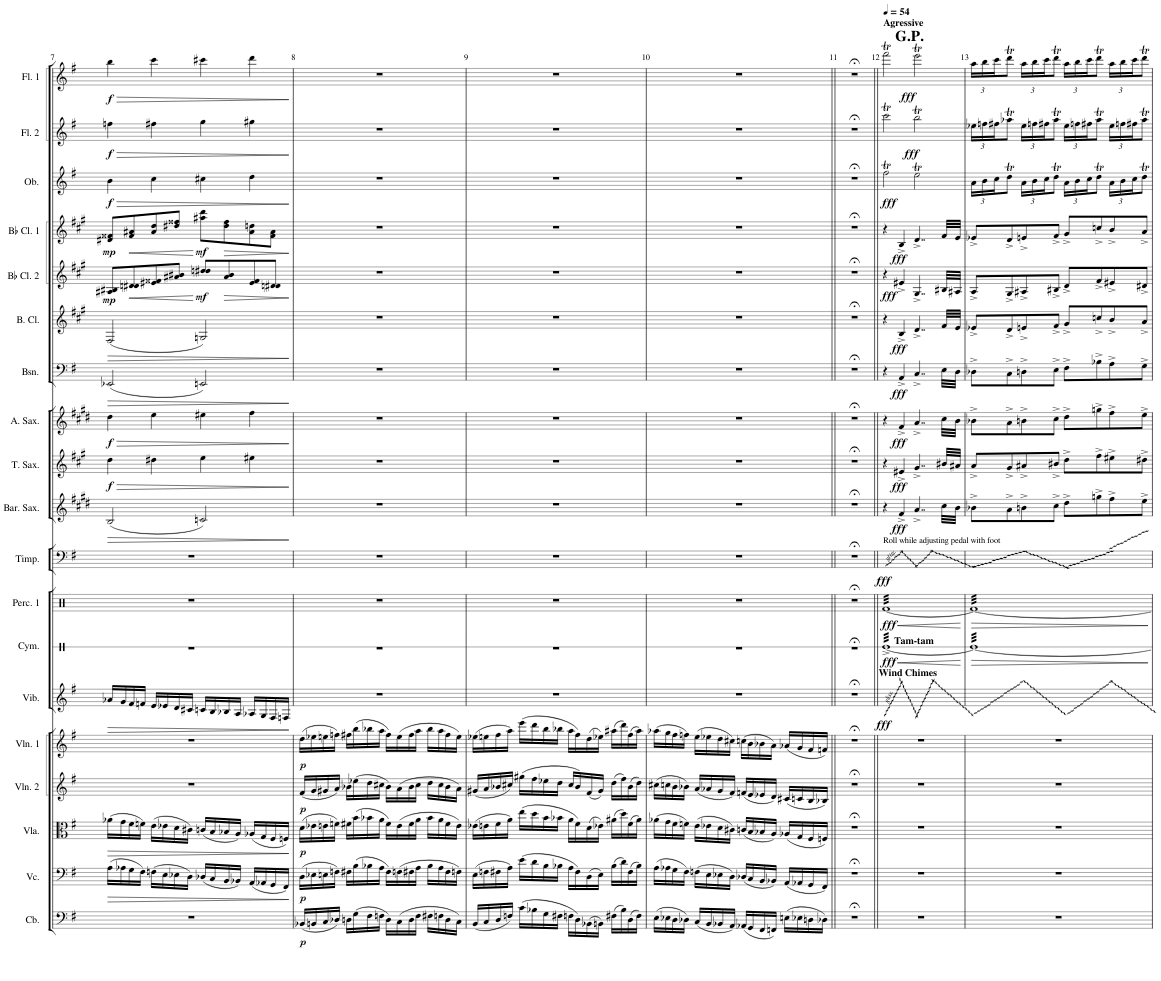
**kern	**dynam	**kern	**dynam	**kern	**dynam	**kern	**dynam	**kern	**dynam	**kern	**dynam	**kern	**dynam	**kern	**dynam	**kern	**dynam	**kern	**dynam	**kern	**dynam	**kern	**dynam	**kern	**dynam	**kern	**dynam	**kern	**dynam	**kern	**dynam	**kern	**dynam	**kern	**dynam
*part18	*part18	*part17	*part17	*part16	*part16	*part15	*part15	*part14	*part14	*part13	*part13	*part12	*part12	*part11	*part11	*part10	*part10	*part9	*part9	*part8	*part8	*part7	*part7	*part6	*part6	*part5	*part5	*part4	*part4	*part3	*part3	*part2	*part2	*part1	*part1
*staff18	*staff18	*staff17	*staff17	*staff16	*staff16	*staff15	*staff15	*staff14	*staff14	*staff13	*staff13	*staff12	*staff12	*staff11	*staff11	*staff10	*staff10	*staff9	*staff9	*staff8	*staff8	*staff7	*staff7	*staff6	*staff6	*staff5	*staff5	*staff4	*staff4	*staff3	*staff3	*staff2	*staff2	*staff1	*staff1
*I"Contrabass	*	*I"Violoncello	*	*I"Viola	*	*I"Violin 2	*	*I"Violin 1	*	*I"Percussion 2	*	*I"Cymbal	*	*I"Timpani	*	*I"Baritone Saxophone	*	*I"Tenor Saxophone	*	*I"Alto Saxophone	*	*I"Bassoon	*	*I"Bass Clarinet	*	*I"Bb Clarinet 2	*	*I"Bb Clarinet 1	*	*I"Oboe	*	*I"Flute 2	*	*I"Flute 1	*
*I'Cb.	*	*I'Vc.	*	*I'Vla.	*	*I'Vln. 2	*	*I'Vln. 1	*	*I'Perc. 2	*	*I'Cym.	*	*I'Timp.	*	*I'Bar. Sax.	*	*I'T. Sax.	*	*I'A. Sax.	*	*I'Bsn.	*	*I'B. Cl.	*	*I'Bb Cl. 2	*	*I'Bb Cl. 1	*	*I'Ob.	*	*I'Fl. 2	*	*I'Fl. 1	*
!!LO:PB:g=z
*clefF4	*	*clefF4	*	*clefC3	*	*clefG2	*	*clefG2	*	*clefG2	*	*clefX	*	*clefF4	*	*clefG2	*	*clefG2	*	*clefG2	*	*clefF4	*	*clefG2	*	*clefG2	*	*clefG2	*	*clefG2	*	*clefG2	*	*clefG2	*
*Trd7c12	*	*	*	*	*	*	*	*	*	*	*	*	*	*	*	*Trd12c21	*	*Trd8c14	*	*Trd5c9	*	*	*	*Trd8c14	*	*Trd1c2	*	*Trd1c2	*	*	*	*	*	*	*
*k[f#]	*	*k[f#]	*	*k[f#]	*	*k[f#]	*	*k[f#]	*	*k[f#]	*	*k[]	*	*k[f#]	*	*k[f#c#g#d#]	*	*k[f#c#g#]	*	*k[f#c#g#d#]	*	*k[f#]	*	*k[f#c#g#]	*	*k[f#c#g#]	*	*k[f#c#g#]	*	*k[f#]	*	*k[f#]	*	*k[f#]	*
*M4/4	*	*M4/4	*	*M4/4	*	*M4/4	*	*M4/4	*	*M4/4	*	*M4/4	*	*M4/4	*	*M4/4	*	*M4/4	*	*M4/4	*	*M4/4	*	*M4/4	*	*M4/4	*	*M4/4	*	*M4/4	*	*M4/4	*	*M4/4	*
=7	=7	=7	=7	=7	=7	=7	=7	=7	=7	=7	=7	=7	=7	=7	=7	=7	=7	=7	=7	=7	=7	=7	=7	=7	=7	=7	=7	=7	=7	=7	=7	=7	=7	=7	=7
!	!	!	!LO:HP:b	!	!LO:HP:b	!	!	!	!	!	!LO:HP:b	!	!	!	!	!	!LO:HP:b	!	!LO:HP:b	!	!LO:HP:b	!	!LO:HP:b	!	!LO:HP:b	!	!	!	!	!	!LO:HP:b	!	!LO:HP:b	!	!LO:HP:b
!	!	!	!	!	!	!	!	!	!	!	!	!	!	!	!	!	!	!	!LO:DY:n=1:b	!	!LO:DY:n=1:b	!	!	!	!	!	!LO:DY:b	!	!LO:DY:b	!	!LO:DY:n=1:b	!	!LO:DY:n=1:b	!	!LO:DY:n=1:b
1r	.	(16A\LL	>	(16a-X\LL	>	1r	.	1r	.	16a-X/LL	>	1r	.	1r	.	(2B/	>	4dd\	> f	4dd#\	> f	(2EE-X/	>	(2F#/	>	8A#X/ 8B#X/L	mp	8d#X/ 8f##X/L	mp	4b\	> f	4ffn\	> f	4bb\	> f
.	.	16A-X\	.	16g\	.	.	.	.	.	16g/	.	.	.	.	.	.	.	.	.	.	.	.	.	.	.	.	.	.	.	.	.	.	.	.	.
!	!	!	!	!	!	!	!	!	!	!	!	!	!	!	!	!	!	!	!	!	!	!	!	!	!	!	!LO:HP:b	!	!LO:HP:b	!	!	!	!	!	!
.	.	16G\	.	16f#\	.	.	.	.	.	16f#/	.	.	.	.	.	.	.	.	.	.	.	.	.	.	.	8dn/ 8d#X/	<	8f##/ 8a#X/	<	.	.	.	.	.	.
.	.	16F#\JJ)	.	16fn\JJ)	.	.	.	.	.	16fn/JJ	.	.	.	.	.	.	.	.	.	.	.	.	.	.	.	.	.	.	.	.	.	.	.	.	.
.	.	(16Fn\LL	.	(16e\LL	.	.	.	.	.	16e/LL	.	.	.	.	.	.	.	4dd#X\	.	4ee\	.	.	.	.	.	8e#X/ 8f##X/	.	8a#/ 8dd/	.	4cc\	.	4ff#X\	.	4ccc\	.
.	.	16E\	.	16e-X\	.	.	.	.	.	16e-X/	.	.	.	.	.	.	.	.	.	.	.	.	.	.	.	.	.	.	.	.	.	.	.	.	.
.	.	16E-X\	.	16d\	.	.	.	.	.	16d/	.	.	.	.	.	.	.	.	.	.	.	.	.	.	.	8a#X/ 8b#X/J	.	8dd#X/ 8ff##X/J	.	.	.	.	.	.	.
.	.	16D\JJ)	.	16c#X\JJ)	.	.	.	.	.	16c#X/JJ	.	.	.	.	.	.	.	.	.	.	.	.	.	.	.	.	.	.	.	.	.	.	.	.	.
!	!	!	!	!	!	!	!	!	!	!	!	!	!	!	!	!	!	!	!	!	!	!	!	!	!	!	!LO:DY:n=1:b	!	!LO:DY:n=1:b	!	!	!	!	!	!
.	.	(16D-X/LL	.	(16cn/LL	.	.	.	.	.	16cn/LL	.	.	.	.	.	2cn/)	.	4ee\	.	4ee#X\	.	2EEn/)	.	2Gn/)	.	8ddn/ 8dd#X/L	[ mf	8aa#X\ 8ddd\L	[ mf	4cc#X\	.	4gg\	.	4ccc#X\	.
.	.	16C/	.	16B/	.	.	.	.	.	16B/	.	.	.	.	.	.	.	.	.	.	.	.	.	.	.	.	.	.	.	.	.	.	.	.	.
!	!	!	!	!	!	!	!	!	!	!	!	!	!	!	!	!	!	!	!	!	!	!	!	!	!	!	!LO:HP:b	!	!LO:HP:b	!	!	!	!	!	!
.	.	16BB/	.	16B-X/	.	.	.	.	.	16B-X/	.	.	.	.	.	.	.	.	.	.	.	.	.	.	.	8a#/ 8b#/	>	8dd#\ 8ff##\	>	.	.	.	.	.	.
.	.	16BB-X/JJ)	.	16A/JJ)	.	.	.	.	.	16A/JJ	.	.	.	.	.	.	.	.	.	.	.	.	.	.	.	.	.	.	.	.	.	.	.	.	.
.	.	(16AA/LL	.	(16A-X/LL	.	.	.	.	.	16A-X/LL	.	.	.	.	.	.	.	4ee#X\	.	4ff#\	.	.	.	.	.	8e#/ 8f##/	.	8a#\ 8ddn\	.	4dd\	.	4gg#X\	.	4ddd\	.
.	.	16AA-X/	.	16G/	.	.	.	.	.	16G/	.	.	.	.	.	.	.	.	.	.	.	.	.	.	.	.	.	.	.	.	.	.	.	.	.
.	.	16GG/	.	16F#/	.	.	.	.	.	16F#/	.	.	.	.	.	.	.	.	.	.	.	.	.	.	.	8dn/ 8d#X/J	.	8f##\ 8a#\J	.	.	.	.	.	.	.
.	.	16FF#/JJ)	.	16Fn/JJ)	.	.	.	.	.	16Fn/JJ	.	.	.	.	.	.	.	.	.	.	.	.	.	.	.	.	.	.	.	.	.	.	.	.	.
.	.	.	]	.	]	.	.	.	.	.	]	.	.	.	.	.	]	.	]	.	]	.	]	.	]	.	]	.	]	.	]	.	]	.	]
=8	=8	=8	=8	=8	=8	=8	=8	=8	=8	=8	=8	=8	=8	=8	=8	=8	=8	=8	=8	=8	=8	=8	=8	=8	=8	=8	=8	=8	=8	=8	=8	=8	=8	=8	=8
!	!LO:DY:b	!	!LO:DY:b	!	!LO:DY:b	!	!LO:DY:b	!	!LO:DY:b	!	!	!	!	!	!	!	!	!	!	!	!	!	!	!	!	!	!	!	!	!	!	!	!	!	!
(16BB-X/LL	p	(16D\LL	p	(16d\LL	p	(16f#/LL	p	(16dd\LL	p	1r	.	1r	.	1r	.	1r	.	1r	.	1r	.	1r	.	1r	.	1r	.	1r	.	1r	.	1r	.	1r	.
16BBn/	.	16E-X\	.	16e-X\	.	16g/	.	16ee-X\	.	.	.	.	.	.	.	.	.	.	.	.	.	.	.	.	.	.	.	.	.	.	.	.	.	.	.
16C/	.	16En\	.	16en\	.	16g#X/	.	16een\	.	.	.	.	.	.	.	.	.	.	.	.	.	.	.	.	.	.	.	.	.	.	.	.	.	.	.
16D-X/JJ)	.	16Fn\JJ)	.	16fn\JJ)	.	16a/JJ)	.	16ffn\JJ)	.	.	.	.	.	.	.	.	.	.	.	.	.	.	.	.	.	.	.	.	.	.	.	.	.	.	.
16Dn\LL	.	16F#X\LL	.	16f#X\LL	.	16b-X\LL	.	16ff#X\LL	.	.	.	.	.	.	.	.	.	.	.	.	.	.	.	.	.	.	.	.	.	.	.	.	.	.	.
(16G\	.	(16B\	.	(16b\	.	(16ee-X\	.	(16bb\	.	.	.	.	.	.	.	.	.	.	.	.	.	.	.	.	.	.	.	.	.	.	.	.	.	.	.
16F#\	.	16B-X\	.	16b-X\	.	16dd\	.	16bb-X\	.	.	.	.	.	.	.	.	.	.	.	.	.	.	.	.	.	.	.	.	.	.	.	.	.	.	.
16Fn\JJ	.	16A\JJ	.	16a\JJ	.	16cc#X\JJ	.	16aa\JJ	.	.	.	.	.	.	.	.	.	.	.	.	.	.	.	.	.	.	.	.	.	.	.	.	.	.	.
16D\LL)	.	16F#\LL)	.	16f#\LL)	.	16b-\LL)	.	16ff#\LL)	.	.	.	.	.	.	.	.	.	.	.	.	.	.	.	.	.	.	.	.	.	.	.	.	.	.	.
(16C\	.	(16Fn\	.	(16e\	.	(16a\	.	(16ee\	.	.	.	.	.	.	.	.	.	.	.	.	.	.	.	.	.	.	.	.	.	.	.	.	.	.	.
16D\	.	16F#X\	.	16f#\	.	16b-\	.	16ff#\	.	.	.	.	.	.	.	.	.	.	.	.	.	.	.	.	.	.	.	.	.	.	.	.	.	.	.
16F\JJ	.	16A\JJ	.	16a\JJ	.	16cc#\JJ	.	16aa\JJ	.	.	.	.	.	.	.	.	.	.	.	.	.	.	.	.	.	.	.	.	.	.	.	.	.	.	.
16F#X\LL	.	16B-\LL	.	16b-\LL	.	16dd\LL	.	16bb-\LL	.	.	.	.	.	.	.	.	.	.	.	.	.	.	.	.	.	.	.	.	.	.	.	.	.	.	.
16Fn\	.	16A\	.	16a\	.	16cc#\	.	16aa\	.	.	.	.	.	.	.	.	.	.	.	.	.	.	.	.	.	.	.	.	.	.	.	.	.	.	.
16D\	.	16F#\	.	16f#\	.	16b-\	.	16ff#\	.	.	.	.	.	.	.	.	.	.	.	.	.	.	.	.	.	.	.	.	.	.	.	.	.	.	.
16C\JJ)	.	16Fn\JJ)	.	16e\JJ)	.	16a\JJ)	.	16ee\JJ)	.	.	.	.	.	.	.	.	.	.	.	.	.	.	.	.	.	.	.	.	.	.	.	.	.	.	.
=9	=9	=9	=9	=9	=9	=9	=9	=9	=9	=9	=9	=9	=9	=9	=9	=9	=9	=9	=9	=9	=9	=9	=9	=9	=9	=9	=9	=9	=9	=9	=9	=9	=9	=9	=9
(16BB/LL	.	(16E\LL	.	(16e-X\LL	.	(16g#X/LL	.	(16ee-X\LL	.	1r	.	1r	.	1r	.	1r	.	1r	.	1r	.	1r	.	1r	.	1r	.	1r	.	1r	.	1r	.	1r	.
16C/	.	16Fn\	.	16en\	.	16a/	.	16een\	.	.	.	.	.	.	.	.	.	.	.	.	.	.	.	.	.	.	.	.	.	.	.	.	.	.	.
16D/	.	16F#X\	.	16f#\	.	16b-X/	.	16ff#\	.	.	.	.	.	.	.	.	.	.	.	.	.	.	.	.	.	.	.	.	.	.	.	.	.	.	.
16Fn/JJ)	.	16A\JJ)	.	16a\JJ)	.	16cc#X/JJ)	.	16aa\JJ)	.	.	.	.	.	.	.	.	.	.	.	.	.	.	.	.	.	.	.	.	.	.	.	.	.	.	.
(16c\LL	.	(16e\LL	.	(16ee\LL	.	(16gg#X\LL	.	(16eee\LL	.	.	.	.	.	.	.	.	.	.	.	.	.	.	.	.	.	.	.	.	.	.	.	.	.	.	.
16B-X\	.	16d\	.	16dd\	.	16ff#\	.	16ddd\	.	.	.	.	.	.	.	.	.	.	.	.	.	.	.	.	.	.	.	.	.	.	.	.	.	.	.
16G\	.	16B\	.	16b\	.	16ee-X\	.	16bb\	.	.	.	.	.	.	.	.	.	.	.	.	.	.	.	.	.	.	.	.	.	.	.	.	.	.	.
16F#X\JJ	.	16B-X\JJ	.	16b-X\JJ	.	16dd\JJ	.	16bb-X\JJ	.	.	.	.	.	.	.	.	.	.	.	.	.	.	.	.	.	.	.	.	.	.	.	.	.	.	.
16Fn\LL	.	16A\LL	.	16a\LL	.	16cc#/LL	.	16aa\LL	.	.	.	.	.	.	.	.	.	.	.	.	.	.	.	.	.	.	.	.	.	.	.	.	.	.	.
16D\)	.	16F#\)	.	16f#\)	.	16b-/)	.	16ff#\)	.	.	.	.	.	.	.	.	.	.	.	.	.	.	.	.	.	.	.	.	.	.	.	.	.	.	.
(16BB-X\	.	(16D\	.	(16d\	.	(16f#/	.	(16dd\	.	.	.	.	.	.	.	.	.	.	.	.	.	.	.	.	.	.	.	.	.	.	.	.	.	.	.
16BBn\JJ)	.	16E\JJ)	.	16e-X\JJ)	.	16g#/JJ)	.	16ee-X\JJ)	.	.	.	.	.	.	.	.	.	.	.	.	.	.	.	.	.	.	.	.	.	.	.	.	.	.	.
(16F#X\LL	.	(16B-\LL	.	(16a#X\LL	.	(16dd\LL	.	(16aa#X\LL	.	.	.	.	.	.	.	.	.	.	.	.	.	.	.	.	.	.	.	.	.	.	.	.	.	.	.
16B-\)	.	16d\)	.	16dd\)	.	16ff#\)	.	16ddd\)	.	.	.	.	.	.	.	.	.	.	.	.	.	.	.	.	.	.	.	.	.	.	.	.	.	.	.
(16D\	.	(16F#\	.	(16f#\	.	(16b-\	.	(16ff#\	.	.	.	.	.	.	.	.	.	.	.	.	.	.	.	.	.	.	.	.	.	.	.	.	.	.	.
16F#\JJ)	.	16B-\JJ)	.	16a#\JJ)	.	16dd\JJ)	.	16aa#\JJ)	.	.	.	.	.	.	.	.	.	.	.	.	.	.	.	.	.	.	.	.	.	.	.	.	.	.	.
=10	=10	=10	=10	=10	=10	=10	=10	=10	=10	=10	=10	=10	=10	=10	=10	=10	=10	=10	=10	=10	=10	=10	=10	=10	=10	=10	=10	=10	=10	=10	=10	=10	=10	=10	=10
(16E\LL	.	(16A\LL	.	(16a-X\LL	.	(16cc#X\LL	.	(16aa-X\LL	.	1r	.	1r	.	1r	.	1r	.	1r	.	1r	.	1r	.	1r	.	1r	.	1r	.	1r	.	1r	.	1r	.
16E-X\	.	16A-X\	.	16g\	.	16ccn\	.	16gg\	.	.	.	.	.	.	.	.	.	.	.	.	.	.	.	.	.	.	.	.	.	.	.	.	.	.	.
16D\	.	16G\	.	16f#\	.	16b\	.	16ff#\	.	.	.	.	.	.	.	.	.	.	.	.	.	.	.	.	.	.	.	.	.	.	.	.	.	.	.
16D-X\JJ)	.	16F#\JJ)	.	16fn\JJ)	.	16b-X\JJ)	.	16ffn\JJ)	.	.	.	.	.	.	.	.	.	.	.	.	.	.	.	.	.	.	.	.	.	.	.	.	.	.	.
(16C/LL	.	(16Fn\LL	.	(16e\LL	.	(16a/LL	.	(16ee\LL	.	.	.	.	.	.	.	.	.	.	.	.	.	.	.	.	.	.	.	.	.	.	.	.	.	.	.
16BB/	.	16E\	.	16e-X\	.	16a-X/	.	16ee-X\	.	.	.	.	.	.	.	.	.	.	.	.	.	.	.	.	.	.	.	.	.	.	.	.	.	.	.
16BB-X/	.	16E-X\	.	16d\	.	16g/	.	16dd\	.	.	.	.	.	.	.	.	.	.	.	.	.	.	.	.	.	.	.	.	.	.	.	.	.	.	.
16AA/JJ)	.	16D\JJ)	.	16c#X\JJ)	.	16f#/JJ)	.	16cc#X\JJ)	.	.	.	.	.	.	.	.	.	.	.	.	.	.	.	.	.	.	.	.	.	.	.	.	.	.	.
(16AA-X/LL	.	(16D-X/LL	.	(16cn/LL	.	(16fn/LL	.	(16ccn\LL	.	.	.	.	.	.	.	.	.	.	.	.	.	.	.	.	.	.	.	.	.	.	.	.	.	.	.
16GG/	.	16C/	.	16B/	.	16e/	.	16b\	.	.	.	.	.	.	.	.	.	.	.	.	.	.	.	.	.	.	.	.	.	.	.	.	.	.	.
16FF#/	.	16BB/	.	16B-X/	.	16e-X/	.	16b-X\	.	.	.	.	.	.	.	.	.	.	.	.	.	.	.	.	.	.	.	.	.	.	.	.	.	.	.
16FFn/JJ)	.	16BB-X/JJ)	.	16A/JJ)	.	16d/JJ)	.	16a\JJ)	.	.	.	.	.	.	.	.	.	.	.	.	.	.	.	.	.	.	.	.	.	.	.	.	.	.	.
(16En\LL	.	(16AA/LL	.	(16A-X/LL	.	(16c#X/LL	.	(16a-X/LL	.	.	.	.	.	.	.	.	.	.	.	.	.	.	.	.	.	.	.	.	.	.	.	.	.	.	.
16E-X\	.	16AA-X/	.	16G/	.	16cn/	.	16g/	.	.	.	.	.	.	.	.	.	.	.	.	.	.	.	.	.	.	.	.	.	.	.	.	.	.	.
16Dn\	.	16GG/	.	16F#/	.	16B/	.	16f#/	.	.	.	.	.	.	.	.	.	.	.	.	.	.	.	.	.	.	.	.	.	.	.	.	.	.	.
16D-X\JJ)	.	16FF#/JJ)	.	16Fn/JJ)	.	16B-X/JJ)	.	16fn/JJ)	.	.	.	.	.	.	.	.	.	.	.	.	.	.	.	.	.	.	.	.	.	.	.	.	.	.	.
=11||	=11||	=11||	=11||	=11||	=11||	=11||	=11||	=11||	=11||	=11||	=11||	=11||	=11||	=11||	=11||	=11||	=11||	=11||	=11||	=11||	=11||	=11||	=11||	=11||	=11||	=11||	=11||	=11||	=11||	=11||	=11||	=11||	=11||	=11||	=11||
!	!	!	!	!	!	!	!	!	!	!	!	!	!	!	!	!	!	!	!	!	!	!	!	!	!	!	!	!	!	!	!	!	!	!LO:TX:a:B:t=G.P.	!
1r;<	.	1r;<	.	1r;<	.	1r;<	.	1r;<	.	1r;<	.	1r;<	.	1r;<	.	1r;<	.	1r;<	.	1r;<	.	1r;<	.	1r;<	.	1r;<	.	1r;<	.	1r;<	.	1r;<	.	1r;<	.
=12||	=12||	=12||	=12||	=12||	=12||	=12||	=12||	=12||	=12||	=12||	=12||	=12||	=12||	=12||	=12||	=12||	=12||	=12||	=12||	=12||	=12||	=12||	=12||	=12||	=12||	=12||	=12||	=12||	=12||	=12||	=12||	=12||	=12||	=12||	=12||
*	*	*	*	*	*	*	*	*	*	*	*	*	*	*	*	*	*	*	*	*	*	*	*	*	*	*	*	*	*	*	*	*	*	*MM54	*
!	!	!	!	!	!	!	!	!	!	!	!	!	!	!	!	!	!	!	!	!	!	!	!	!	!	!	!	!	!	!	!	!	!	!LO:TX:a:t=Agressive	!
!	!	!	!	!	!	!	!	!	!	!	!	!	!	!LO:TX:a:t=Roll while adjusting pedal with foot	!	!	!	!	!	!	!	!	!	!	!	!	!	!	!	!	!	!	!	!	!
!	!	!	!	!	!	!	!	!	!	!	!	!LO:TX:a:B:t=Tam-tam	!	!	!	!	!	!	!	!	!	!	!	!	!	!	!	!	!	!	!	!	!	!	!
!	!	!	!	!	!	!	!	!	!	!LO:TX:a:B:t=Wind Chimes	!	!	!	!	!	!	!	!	!	!	!	!	!	!	!	!	!	!	!	!	!	!	!	!	!
!	!	!	!	!	!	!	!	!	!	!	!LO:DY:b	!	!LO:HP:b	!	!	!	!	!	!	!	!	!	!	!	!	!	!	!	!	!	!	!	!	!	!
!	!	!	!	!	!	!	!	!	!	!	!	!	!LO:DY:n=1:b	!	!LO:DY:b	!	!	!	!	!	!	!	!	!	!LO:DY:a	!	!	!	!	!	!LO:DY:b	!	!LO:DY:b	!	!LO:DY:b
*	*	*	*	*	*	*	*	*	*	*	*	*tremolo	*	*	*	*	*	*	*	*	*	*	*	*	*	*	*	*	*	*	*	*	*	*	*
1r	.	1r	.	1r	.	1r	.	1r	.	4G	fff	[32aa^LLL	< fff	4GG	fff	4r	.	4r	.	4r	.	4r	.	4r	fff	4r	.	4r	.	2ff#t\	fff	2cccT\	fff	2fff#t\	fff
.	.	.	.	.	.	.	.	.	.	.	.	32aa^	.	.	.	.	.	.	.	.	.	.	.	.	.	.	.	.	.	.	.	.	.	.	.
.	.	.	.	.	.	.	.	.	.	.	.	32aa^	.	.	.	.	.	.	.	.	.	.	.	.	.	.	.	.	.	.	.	.	.	.	.
.	.	.	.	.	.	.	.	.	.	.	.	32aa^	.	.	.	.	.	.	.	.	.	.	.	.	.	.	.	.	.	.	.	.	.	.	.
.	.	.	.	.	.	.	.	.	.	.	.	32aa^	.	.	.	.	.	.	.	.	.	.	.	.	.	.	.	.	.	.	.	.	.	.	.
.	.	.	.	.	.	.	.	.	.	.	.	32aa^	.	.	.	.	.	.	.	.	.	.	.	.	.	.	.	.	.	.	.	.	.	.	.
.	.	.	.	.	.	.	.	.	.	.	.	32aa^	.	.	.	.	.	.	.	.	.	.	.	.	.	.	.	.	.	.	.	.	.	.	.
.	.	.	.	.	.	.	.	.	.	.	.	32aa^	.	.	.	.	.	.	.	.	.	.	.	.	.	.	.	.	.	.	.	.	.	.	.
!	!	!	!	!	!	!	!	!	!	!	!	!	!	!	!	!	!LO:DY:b	!	!LO:DY:b	!	!LO:DY:b	!	!LO:DY:b	!	!LO:DY:b	!	!	!	!LO:DY:b	!	!	!	!	!	!
.	.	.	.	.	.	.	.	.	.	4ccc	.	32aa^	.	4A	.	4f#^/	fff	4e#X^/	fff	4f#^/	fff	4AA^/	fff	4B^/	fff	4e#X^/	.	4B^/	fff	.	.	.	.	.	.
.	.	.	.	.	.	.	.	.	.	.	.	32aa^	.	.	.	.	.	.	.	.	.	.	.	.	.	.	.	.	.	.	.	.	.	.	.
.	.	.	.	.	.	.	.	.	.	.	.	32aa^	.	.	.	.	.	.	.	.	.	.	.	.	.	.	.	.	.	.	.	.	.	.	.
.	.	.	.	.	.	.	.	.	.	.	.	32aa^	.	.	.	.	.	.	.	.	.	.	.	.	.	.	.	.	.	.	.	.	.	.	.
.	.	.	.	.	.	.	.	.	.	.	.	32aa^	.	.	.	.	.	.	.	.	.	.	.	.	.	.	.	.	.	.	.	.	.	.	.
.	.	.	.	.	.	.	.	.	.	.	.	32aa^	.	.	.	.	.	.	.	.	.	.	.	.	.	.	.	.	.	.	.	.	.	.	.
.	.	.	.	.	.	.	.	.	.	.	.	32aa^	.	.	.	.	.	.	.	.	.	.	.	.	.	.	.	.	.	.	.	.	.	.	.
.	.	.	.	.	.	.	.	.	.	.	.	32aa^	.	.	.	.	.	.	.	.	.	.	.	.	.	.	.	.	.	.	.	.	.	.	.
.	.	.	.	.	.	.	.	.	.	4G	.	32aa^	.	4GG	.	4..a^/	.	4..g#^/	.	4..a^/	.	4..C^/	.	4..d^/	.	4..G#^/	.	4..d^/	.	2eeT\	.	2bbt\	.	2eeeT\	.
.	.	.	.	.	.	.	.	.	.	.	.	32aa^	.	.	.	.	.	.	.	.	.	.	.	.	.	.	.	.	.	.	.	.	.	.	.
.	.	.	.	.	.	.	.	.	.	.	.	32aa^	.	.	.	.	.	.	.	.	.	.	.	.	.	.	.	.	.	.	.	.	.	.	.
.	.	.	.	.	.	.	.	.	.	.	.	32aa^	.	.	.	.	.	.	.	.	.	.	.	.	.	.	.	.	.	.	.	.	.	.	.
.	.	.	.	.	.	.	.	.	.	.	.	32aa^	.	.	.	.	.	.	.	.	.	.	.	.	.	.	.	.	.	.	.	.	.	.	.
.	.	.	.	.	.	.	.	.	.	.	.	32aa^	.	.	.	.	.	.	.	.	.	.	.	.	.	.	.	.	.	.	.	.	.	.	.
.	.	.	.	.	.	.	.	.	.	.	.	32aa^	.	.	.	.	.	.	.	.	.	.	.	.	.	.	.	.	.	.	.	.	.	.	.
.	.	.	.	.	.	.	.	.	.	.	.	32aa^	.	.	.	.	.	.	.	.	.	.	.	.	.	.	.	.	.	.	.	.	.	.	.
.	.	.	.	.	.	.	.	.	.	4ccc	.	32aa^	.	4A	.	.	.	.	.	.	.	.	.	.	.	.	.	.	.	.	.	.	.	.	.
.	.	.	.	.	.	.	.	.	.	.	.	32aa^	.	.	.	.	.	.	.	.	.	.	.	.	.	.	.	.	.	.	.	.	.	.	.
.	.	.	.	.	.	.	.	.	.	.	.	32aa^	.	.	.	.	.	.	.	.	.	.	.	.	.	.	.	.	.	.	.	.	.	.	.
.	.	.	.	.	.	.	.	.	.	.	.	32aa^	.	.	.	.	.	.	.	.	.	.	.	.	.	.	.	.	.	.	.	.	.	.	.
.	.	.	.	.	.	.	.	.	.	.	.	32aa^	.	.	.	.	.	.	.	.	.	.	.	.	.	.	.	.	.	.	.	.	.	.	.
.	.	.	.	.	.	.	.	.	.	.	.	32aa^	.	.	.	.	.	.	.	.	.	.	.	.	.	.	.	.	.	.	.	.	.	.	.
.	.	.	.	.	.	.	.	.	.	.	.	32aa^	.	.	.	32cc#\LLL	.	32b#X/LLL	.	32cc#\LLL	.	32E\LLL	.	32f#/LLL	.	32B#X/LLL	.	32f#/LLL	.	.	.	.	.	.	.
.	.	.	.	.	.	.	.	.	.	.	.	32aa^JJJ	.	.	.	32b\JJJ	.	32a#X/JJJ	.	32b\JJJ	.	32D\JJJ	.	32e/JJJ	.	32A#X/JJJ	.	32e/JJJ	.	.	.	.	.	.	.
.	.	.	.	.	.	.	.	.	.	.	.	.	[	.	.	.	.	.	.	.	.	.	.	.	.	.	.	.	.	.	.	.	.	.	.
=13	=13	=13	=13	=13	=13	=13	=13	=13	=13	=13	=13	=13	=13	=13	=13	=13	=13	=13	=13	=13	=13	=13	=13	=13	=13	=13	=13	=13	=13	=13	=13	=13	=13	=13	=13
!	!	!	!	!	!	!	!	!	!	!	!	!	!LO:HP:b	!	!	!	!	!	!	!	!	!	!	!	!	!	!	!	!	!	!	!	!	!	!
*	*	*	*	*	*	*	*	*	*	*	*	*	*	*	*	*	*	*	*	*	*	*	*	*	*	*	*	*	*	*Xbrackettup	*	*Xbrackettup	*	*Xbrackettup	*
1r	.	1r	.	1r	.	1r	.	1r	.	4G	.	32aaLLL	>	4GG	.	8b-X^\L	.	8a^/L	.	8b-X^\L	.	8D-X^\L	.	8e-X^/L	.	8A^/L	.	8e-X^/L	.	24a\LL	.	24ee-X\LL	.	24aa\LL	.
.	.	.	.	.	.	.	.	.	.	.	.	32aa	.	.	.	.	.	.	.	.	.	.	.	.	.	.	.	.	.	.	.	.	.	.	.
.	.	.	.	.	.	.	.	.	.	.	.	.	.	.	.	.	.	.	.	.	.	.	.	.	.	.	.	.	.	24b\	.	24ffn\	.	24bb\	.
.	.	.	.	.	.	.	.	.	.	.	.	32aa	.	.	.	.	.	.	.	.	.	.	.	.	.	.	.	.	.	.	.	.	.	.	.
.	.	.	.	.	.	.	.	.	.	.	.	.	.	.	.	.	.	.	.	.	.	.	.	.	.	.	.	.	.	24cc\J	.	24ff#X\J	.	24ccc\J	.
.	.	.	.	.	.	.	.	.	.	.	.	32aa	.	.	.	.	.	.	.	.	.	.	.	.	.	.	.	.	.	.	.	.	.	.	.
.	.	.	.	.	.	.	.	.	.	.	.	32aa	.	.	.	8a^\	.	8g#^/	.	8a^\	.	8C^\	.	8d^/	.	8G#^/	.	8d^/	.	8ddT\J	.	8aa-XT\J	.	8dddT\J	.
.	.	.	.	.	.	.	.	.	.	.	.	32aa	.	.	.	.	.	.	.	.	.	.	.	.	.	.	.	.	.	.	.	.	.	.	.
.	.	.	.	.	.	.	.	.	.	.	.	32aa	.	.	.	.	.	.	.	.	.	.	.	.	.	.	.	.	.	.	.	.	.	.	.
.	.	.	.	.	.	.	.	.	.	.	.	32aa	.	.	.	.	.	.	.	.	.	.	.	.	.	.	.	.	.	.	.	.	.	.	.
.	.	.	.	.	.	.	.	.	.	4ccc	.	32aa	.	4A	.	8bn^\	.	8a#X^/	.	8bn^\	.	8Dn^\	.	8en^/	.	8A#X^/	.	8en^/	.	24a\LL	.	24ee-\LL	.	24aa\LL	.
.	.	.	.	.	.	.	.	.	.	.	.	32aa	.	.	.	.	.	.	.	.	.	.	.	.	.	.	.	.	.	.	.	.	.	.	.
.	.	.	.	.	.	.	.	.	.	.	.	.	.	.	.	.	.	.	.	.	.	.	.	.	.	.	.	.	.	24b\	.	24ffn\	.	24bb\	.
.	.	.	.	.	.	.	.	.	.	.	.	32aa	.	.	.	.	.	.	.	.	.	.	.	.	.	.	.	.	.	.	.	.	.	.	.
.	.	.	.	.	.	.	.	.	.	.	.	.	.	.	.	.	.	.	.	.	.	.	.	.	.	.	.	.	.	24cc\J	.	24ff#X\J	.	24ccc\J	.
.	.	.	.	.	.	.	.	.	.	.	.	32aa	.	.	.	.	.	.	.	.	.	.	.	.	.	.	.	.	.	.	.	.	.	.	.
.	.	.	.	.	.	.	.	.	.	.	.	32aa	.	.	.	8cc#^\J	.	8b#X^/J	.	8cc#^\J	.	8E^\J	.	8f#^/J	.	8B#X^/J	.	8f#^/J	.	8ddT\J	.	8aa-T\J	.	8dddT\J	.
.	.	.	.	.	.	.	.	.	.	.	.	32aa	.	.	.	.	.	.	.	.	.	.	.	.	.	.	.	.	.	.	.	.	.	.	.
.	.	.	.	.	.	.	.	.	.	.	.	32aa	.	.	.	.	.	.	.	.	.	.	.	.	.	.	.	.	.	.	.	.	.	.	.
.	.	.	.	.	.	.	.	.	.	.	.	32aa	.	.	.	.	.	.	.	.	.	.	.	.	.	.	.	.	.	.	.	.	.	.	.
.	.	.	.	.	.	.	.	.	.	4G	.	32aa	.	4GG	.	8dd#^\L	.	8dd^\L	.	8dd#^\L	.	8F#^\L	.	8g#^/L	.	8d^/L	.	8g#^/L	.	24a\LL	.	24ee-\LL	.	24aa\LL	.
.	.	.	.	.	.	.	.	.	.	.	.	32aa	.	.	.	.	.	.	.	.	.	.	.	.	.	.	.	.	.	.	.	.	.	.	.
.	.	.	.	.	.	.	.	.	.	.	.	.	.	.	.	.	.	.	.	.	.	.	.	.	.	.	.	.	.	24b\	.	24ffn\	.	24bb\	.
.	.	.	.	.	.	.	.	.	.	.	.	32aa	.	.	.	.	.	.	.	.	.	.	.	.	.	.	.	.	.	.	.	.	.	.	.
.	.	.	.	.	.	.	.	.	.	.	.	.	.	.	.	.	.	.	.	.	.	.	.	.	.	.	.	.	.	24cc\J	.	24ff#X\J	.	24ccc\J	.
.	.	.	.	.	.	.	.	.	.	.	.	32aa	.	.	.	.	.	.	.	.	.	.	.	.	.	.	.	.	.	.	.	.	.	.	.
.	.	.	.	.	.	.	.	.	.	.	.	32aa	.	.	.	8ggn^\	.	8ff#^\	.	8ggn^\	.	8B-X^\	.	8ccn^/	.	8f#^/	.	8ccn^/	.	8ddT\J	.	8aa-T\J	.	8dddT\J	.
.	.	.	.	.	.	.	.	.	.	.	.	32aa	.	.	.	.	.	.	.	.	.	.	.	.	.	.	.	.	.	.	.	.	.	.	.
.	.	.	.	.	.	.	.	.	.	.	.	32aa	.	.	.	.	.	.	.	.	.	.	.	.	.	.	.	.	.	.	.	.	.	.	.
.	.	.	.	.	.	.	.	.	.	.	.	32aa	.	.	.	.	.	.	.	.	.	.	.	.	.	.	.	.	.	.	.	.	.	.	.
.	.	.	.	.	.	.	.	.	.	4ccc	.	32aa	.	4A	.	8ff#^\	.	8ee#X^\	.	8ff#^\	.	8A^\	.	8b^/	.	8e#X^/	.	8b^/	.	24a\LL	.	24ee-\LL	.	24aa\LL	.
.	.	.	.	.	.	.	.	.	.	.	.	32aa	.	.	.	.	.	.	.	.	.	.	.	.	.	.	.	.	.	.	.	.	.	.	.
.	.	.	.	.	.	.	.	.	.	.	.	.	.	.	.	.	.	.	.	.	.	.	.	.	.	.	.	.	.	24b\	.	24ffn\	.	24bb\	.
.	.	.	.	.	.	.	.	.	.	.	.	32aa	.	.	.	.	.	.	.	.	.	.	.	.	.	.	.	.	.	.	.	.	.	.	.
.	.	.	.	.	.	.	.	.	.	.	.	.	.	.	.	.	.	.	.	.	.	.	.	.	.	.	.	.	.	24cc\J	.	24ff#X\J	.	24ccc\J	.
.	.	.	.	.	.	.	.	.	.	.	.	32aa	.	.	.	.	.	.	.	.	.	.	.	.	.	.	.	.	.	.	.	.	.	.	.
.	.	.	.	.	.	.	.	.	.	.	.	32aa	.	.	.	8ee^\J	.	8dd#X^\J	.	8ee^\J	.	8G^\J	.	8a^/J	.	8d#X^/J	.	8a^/J	.	8ddT\J	.	8aa-T\J	.	8dddT\J	.
.	.	.	.	.	.	.	.	.	.	.	.	32aa	.	.	.	.	.	.	.	.	.	.	.	.	.	.	.	.	.	.	.	.	.	.	.
.	.	.	.	.	.	.	.	.	.	.	.	32aa	.	.	.	.	.	.	.	.	.	.	.	.	.	.	.	.	.	.	.	.	.	.	.
.	.	.	.	.	.	.	.	.	.	.	.	32aaJJJ	.	.	.	.	.	.	.	.	.	.	.	.	.	.	.	.	.	.	.	.	.	.	.
*	*	*	*	*	*	*	*	*	*	*	*	*Xtremolo	*	*	*	*	*	*	*	*	*	*	*	*	*	*	*	*	*	*	*	*	*	*	*
.	.	.	.	.	.	.	.	.	.	.	.	.	]	.	.	.	.	.	.	.	.	.	.	.	.	.	.	.	.	.	.	.	.	.	.
=	=	=	=	=	=	=	=	=	=	=	=	=	=	=	=	=	=	=	=	=	=	=	=	=	=	=	=	=	=	=	=	=	=	=	=
*-	*-	*-	*-	*-	*-	*-	*-	*-	*-	*-	*-	*-	*-	*-	*-	*-	*-	*-	*-	*-	*-	*-	*-	*-	*-	*-	*-	*-	*-	*-	*-	*-	*-	*-	*-
